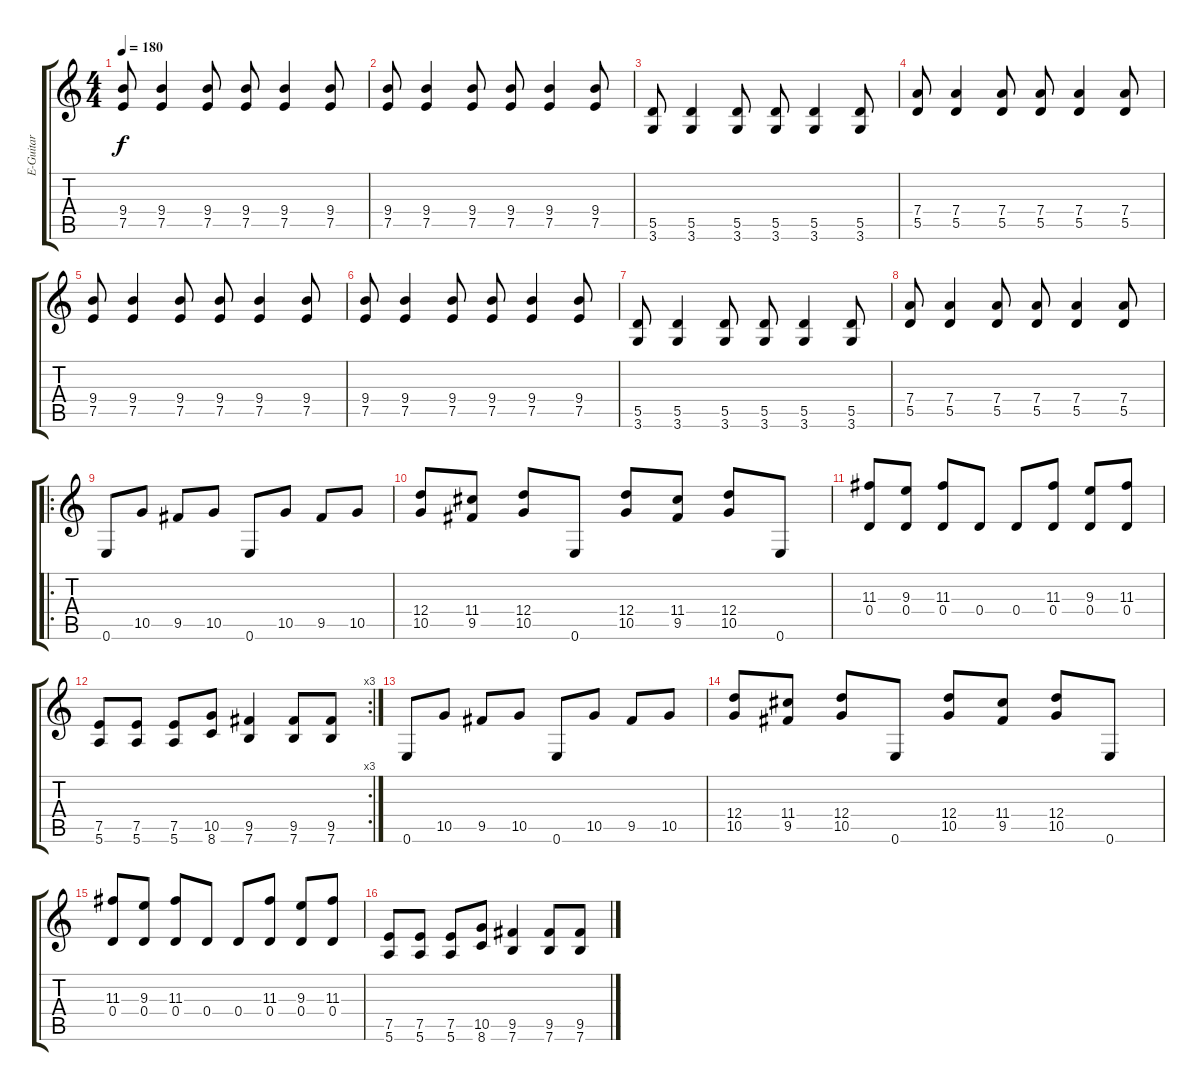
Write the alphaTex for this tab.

\track ("E-Guitar" "E-Guitar") {instrument distortionguitar}
\staff {score tabs}
\tuning (E4 B3 G3 D3 A2 E2) {hide}
\ts (4 4)
\tempo 180
\clef g2
\ks c
(9.4 7.5).8{dy f} (9.4 7.5).4 (9.4 7.5).8 (9.4 7.5).8 (9.4 7.5).4 (9.4 7.5).8 |
(9.4 7.5).8 (9.4 7.5).4 (9.4 7.5).8 (9.4 7.5).8 (9.4 7.5).4 (9.4 7.5).8 |
(5.5 3.6).8 (5.5 3.6).4 (5.5 3.6).8 (5.5 3.6).8 (5.5 3.6).4 (5.5 3.6).8 |
(7.4 5.5).8 (7.4 5.5).4 (7.4 5.5).8 (7.4 5.5).8 (7.4 5.5).4 (7.4 5.5).8 |
(9.4 7.5).8 (9.4 7.5).4 (9.4 7.5).8 (9.4 7.5).8 (9.4 7.5).4 (9.4 7.5).8 |
(9.4 7.5).8 (9.4 7.5).4 (9.4 7.5).8 (9.4 7.5).8 (9.4 7.5).4 (9.4 7.5).8 |
(5.5 3.6).8 (5.5 3.6).4 (5.5 3.6).8 (5.5 3.6).8 (5.5 3.6).4 (5.5 3.6).8 |
(7.4 5.5).8 (7.4 5.5).4 (7.4 5.5).8 (7.4 5.5).8 (7.4 5.5).4 (7.4 5.5).8 |
\ro
0.6.8 10.5.8 9.5.8 10.5.8 0.6.8 10.5.8 9.5.8 10.5.8 |
(12.4 10.5).8 (11.4 9.5).8 (12.4 10.5).8 0.6.8 (12.4 10.5).8 (11.4 9.5).8 (12.4 10.5).8 0.6.8 |
(11.3 0.4).8 (9.3 0.4).8 (11.3 0.4).8 0.4.8 0.4.8 (11.3 0.4).8 (9.3 0.4).8 (11.3 0.4).8 |
\rc 3
(7.5 5.6).8 (7.5 5.6).8 (7.5 5.6).8 (10.5 8.6).8 (9.5 7.6).4 (9.5 7.6).8 (9.5 7.6).8 |
0.6.8 10.5.8 9.5.8 10.5.8 0.6.8 10.5.8 9.5.8 10.5.8 |
(12.4 10.5).8 (11.4 9.5).8 (12.4 10.5).8 0.6.8 (12.4 10.5).8 (11.4 9.5).8 (12.4 10.5).8 0.6.8 |
(11.3 0.4).8 (9.3 0.4).8 (11.3 0.4).8 0.4.8 0.4.8 (11.3 0.4).8 (9.3 0.4).8 (11.3 0.4).8 |
(7.5 5.6).8 (7.5 5.6).8 (7.5 5.6).8 (10.5 8.6).8 (9.5 7.6).4 (9.5 7.6).8 (9.5 7.6).8
